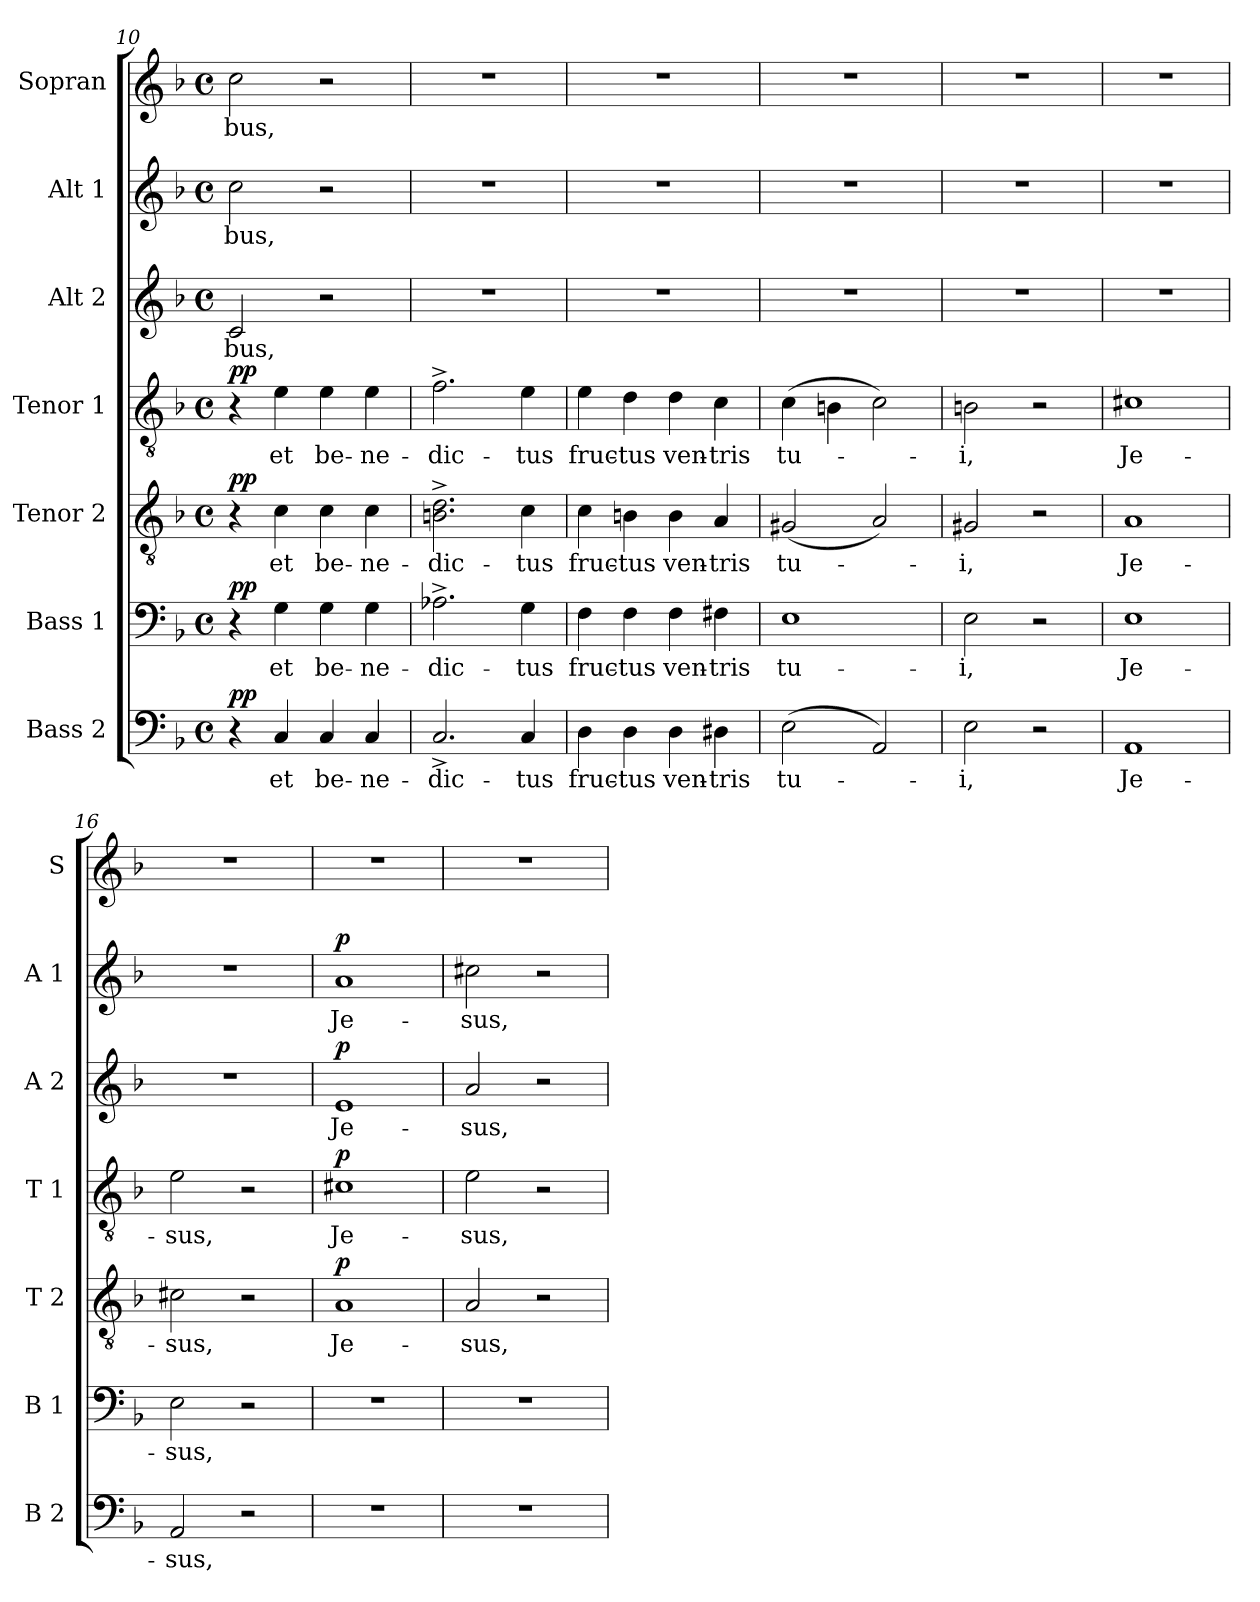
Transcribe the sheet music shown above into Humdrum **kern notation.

**kern	**text	**dynam	**kern	**text	**dynam	**kern	**text	**dynam	**kern	**text	**dynam	**kern	**text	**dynam	**kern	**text	**dynam	**kern	**text
*part7	*part7	*part7	*part6	*part6	*part6	*part5	*part5	*part5	*part4	*part4	*part4	*part3	*part3	*part3	*part2	*part2	*part2	*part1	*part1
*staff7	*staff7	*staff7	*staff6	*staff6	*staff6	*staff5	*staff5	*staff5	*staff4	*staff4	*staff4	*staff3	*staff3	*staff3	*staff2	*staff2	*staff2	*staff1	*staff1
*I"Bass 2	*	*	*I"Bass 1	*	*	*I"Tenor 2	*	*	*I"Tenor 1	*	*	*I"Alt 2	*	*	*I"Alt 1	*	*	*I"Sopran	*
*I'B 2	*	*	*I'B 1	*	*	*I'T 2	*	*	*I'T 1	*	*	*I'A 2	*	*	*I'A 1	*	*	*I'S	*
*clefF4	*	*	*clefF4	*	*	*clefGv2	*	*	*clefGv2	*	*	*clefG2	*	*	*clefG2	*	*	*clefG2	*
*k[b-]	*	*	*k[b-]	*	*	*k[b-]	*	*	*k[b-]	*	*	*k[b-]	*	*	*k[b-]	*	*	*k[b-]	*
*F:	*	*	*F:	*	*	*F:	*	*	*F:	*	*	*F:	*	*	*F:	*	*	*F:	*
*M4/4	*	*	*M4/4	*	*	*M4/4	*	*	*M4/4	*	*	*M4/4	*	*	*M4/4	*	*	*M4/4	*
*met(c)	*	*	*met(c)	*	*	*met(c)	*	*	*met(c)	*	*	*met(c)	*	*	*met(c)	*	*	*met(c)	*
=10	=10	=10	=10	=10	=10	=10	=10	=10	=10	=10	=10	=10	=10	=10	=10	=10	=10	=10	=10
!	!	!LO:DY:b	!	!	!LO:DY:b	!	!	!LO:DY:b	!	!	!LO:DY:b	!	!LO:LY:b	!	!	!LO:LY:b	!	!	!LO:LY:b
4r	.	pp	4r	.	pp	4r	.	pp	4r	.	pp	2c/	-bus,	.	2cc\	-bus,	.	2cc\	-bus,
!	!LO:LY:b	!	!	!LO:LY:b	!	!	!LO:LY:b	!	!	!LO:LY:b	!	!	!	!	!	!	!	!	!
4C/	et	.	4G\	et	.	4c\	et	.	4e\	et	.	.	.	.	.	.	.	.	.
!	!LO:LY:b	!	!	!LO:LY:b	!	!	!LO:LY:b	!	!	!LO:LY:b	!	!	!	!	!	!	!	!	!
4C/	be-	.	4G\	be-	.	4c\	be-	.	4e\	be-	.	2r	.	.	2r	.	.	2r	.
!	!LO:LY:b	!	!	!LO:LY:b	!	!	!LO:LY:b	!	!	!LO:LY:b	!	!	!	!	!	!	!	!	!
4C/	-ne-	.	4G\	-ne-	.	4c\	-ne-	.	4e\	-ne-	.	.	.	.	.	.	.	.	.
=11	=11	=11	=11	=11	=11	=11	=11	=11	=11	=11	=11	=11	=11	=11	=11	=11	=11	=11	=11
!	!LO:LY:b	!	!	!LO:LY:b	!	!	!LO:LY:b	!	!	!LO:LY:b	!	!	!	!	!	!	!	!	!
2.C^/	-dic-	.	2.A-X^\	-dic-	.	2.Bn\^ 2.d\^	-dic-	.	2.f^\	-dic-	.	1r	.	.	1r	.	.	1r	.
!	!LO:LY:b	!	!	!LO:LY:b	!	!	!LO:LY:b	!	!	!LO:LY:b	!	!	!	!	!	!	!	!	!
4C/	-tus	.	4G\	-tus	.	4c\	-tus	.	4e\	-tus	.	.	.	.	.	.	.	.	.
=12	=12	=12	=12	=12	=12	=12	=12	=12	=12	=12	=12	=12	=12	=12	=12	=12	=12	=12	=12
!	!LO:LY:b	!	!	!LO:LY:b	!	!	!LO:LY:b	!	!	!LO:LY:b	!	!	!	!	!	!	!	!	!
4D\	fruc-	.	4F\	fruc-	.	4c\	fruc-	.	4e\	fruc-	.	1r	.	.	1r	.	.	1r	.
!	!LO:LY:b	!	!	!LO:LY:b	!	!	!LO:LY:b	!	!	!LO:LY:b	!	!	!	!	!	!	!	!	!
4D\	-tus	.	4F\	-tus	.	4Bn\	-tus	.	4d\	-tus	.	.	.	.	.	.	.	.	.
!	!LO:LY:b	!	!	!LO:LY:b	!	!	!LO:LY:b	!	!	!LO:LY:b	!	!	!	!	!	!	!	!	!
4D\	ven-	.	4F\	ven-	.	4B\	ven-	.	4d\	ven-	.	.	.	.	.	.	.	.	.
!	!LO:LY:b	!	!	!LO:LY:b	!	!	!LO:LY:b	!	!	!LO:LY:b	!	!	!	!	!	!	!	!	!
4D#X\	-tris	.	4F#X\	-tris	.	4A/	-tris	.	4c\	-tris	.	.	.	.	.	.	.	.	.
=13	=13	=13	=13	=13	=13	=13	=13	=13	=13	=13	=13	=13	=13	=13	=13	=13	=13	=13	=13
!	!LO:LY:b	!	!	!LO:LY:b	!	!	!LO:LY:b	!	!	!LO:LY:b	!	!	!	!	!	!	!	!	!
(>2E\	tu-	.	1E	tu-	.	(2G#X/	tu-	.	(>4c\	tu-	.	1r	.	.	1r	.	.	1r	.
.	.	.	.	.	.	.	.	.	4Bn\	.	.	.	.	.	.	.	.	.	.
2AA/)	.	.	.	.	.	2A/)	.	.	2c\)	.	.	.	.	.	.	.	.	.	.
=14	=14	=14	=14	=14	=14	=14	=14	=14	=14	=14	=14	=14	=14	=14	=14	=14	=14	=14	=14
!	!LO:LY:b	!	!	!LO:LY:b	!	!	!LO:LY:b	!	!	!LO:LY:b	!	!	!	!	!	!	!	!	!
2E\	-i,	.	2E\	-i,	.	2G#X/	-i,	.	2Bn\	-i,	.	1r	.	.	1r	.	.	1r	.
2r	.	.	2r	.	.	2r	.	.	2r	.	.	.	.	.	.	.	.	.	.
!!LO:PB:g=z
=15	=15	=15	=15	=15	=15	=15	=15	=15	=15	=15	=15	=15	=15	=15	=15	=15	=15	=15	=15
!	!LO:LY:b	!	!	!LO:LY:b	!	!	!LO:LY:b	!	!	!LO:LY:b	!	!	!	!	!	!	!	!	!
1AA	Je-	.	1E	Je-	.	1A	Je-	.	1c#X	Je-	.	1r	.	.	1r	.	.	1r	.
=16	=16	=16	=16	=16	=16	=16	=16	=16	=16	=16	=16	=16	=16	=16	=16	=16	=16	=16	=16
!	!LO:LY:b	!	!	!LO:LY:b	!	!	!LO:LY:b	!	!	!LO:LY:b	!	!	!	!	!	!	!	!	!
2AA/	-sus,	.	2E\	-sus,	.	2c#X\	-sus,	.	2e\	-sus,	.	1r	.	.	1r	.	.	1r	.
2r	.	.	2r	.	.	2r	.	.	2r	.	.	.	.	.	.	.	.	.	.
=17	=17	=17	=17	=17	=17	=17	=17	=17	=17	=17	=17	=17	=17	=17	=17	=17	=17	=17	=17
!	!	!	!	!	!	!	!LO:LY:b	!LO:DY:b	!	!LO:LY:b	!LO:DY:b	!	!LO:LY:b	!LO:DY:b	!	!LO:LY:b	!LO:DY:b	!	!
1r	.	.	1r	.	.	1A	Je-	p	1c#X	Je-	p	1e	Je-	p	1a	Je-	p	1r	.
=18	=18	=18	=18	=18	=18	=18	=18	=18	=18	=18	=18	=18	=18	=18	=18	=18	=18	=18	=18
!	!	!	!	!	!	!	!LO:LY:b	!	!	!LO:LY:b	!	!	!LO:LY:b	!	!	!LO:LY:b	!	!	!
1r	.	.	1r	.	.	2A/	-sus,	.	2e\	-sus,	.	2a/	-sus,	.	2cc#X\	-sus,	.	1r	.
.	.	.	.	.	.	2r	.	.	2r	.	.	2r	.	.	2r	.	.	.	.
=	=	=	=	=	=	=	=	=	=	=	=	=	=	=	=	=	=	=	=
*-	*-	*-	*-	*-	*-	*-	*-	*-	*-	*-	*-	*-	*-	*-	*-	*-	*-	*-	*-
